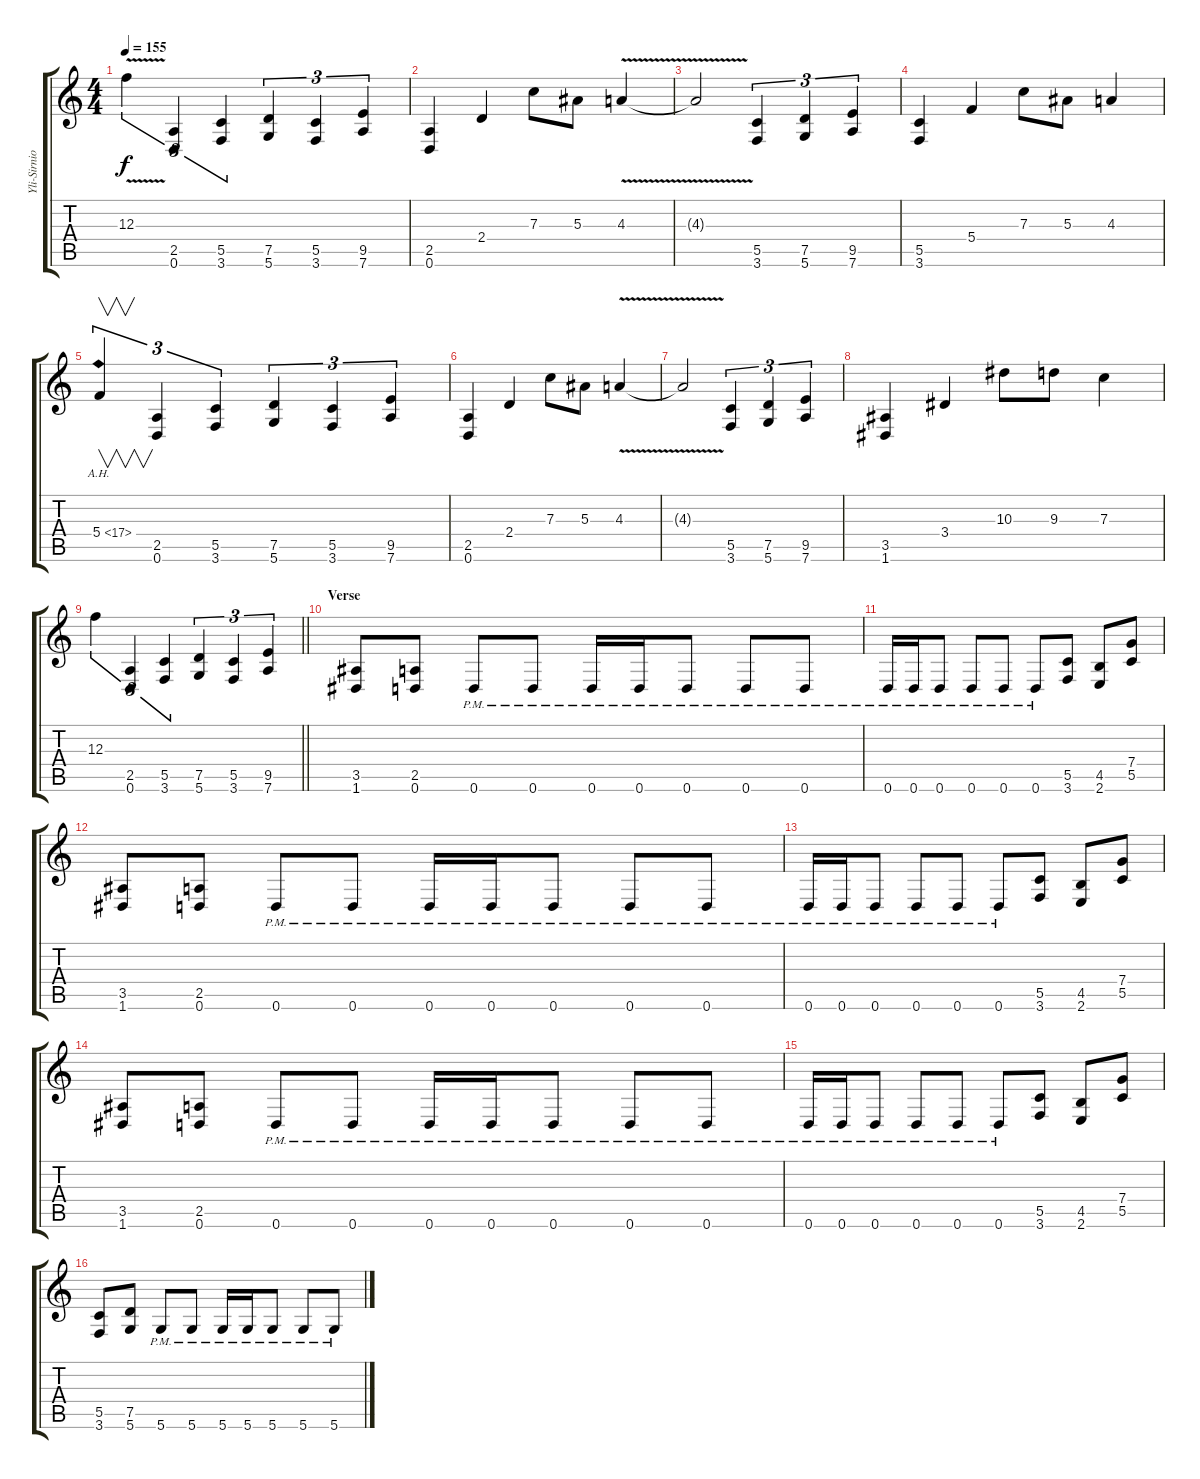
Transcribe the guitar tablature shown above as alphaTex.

\track ("Yli-Sirnio" "Yli-Sirnio") {instrument distortionguitar}
\staff {score tabs}
\tuning (D4 A3 F3 C3 G2 D2) {hide}
\ts (4 4)
\tempo 155
\clef g2
\ks c
12.3{v}.4{tu (3 2) dy f} (2.5 0.6).4{tu (3 2)} (5.5 3.6).4{tu (3 2)} (7.5 5.6).4{tu (3 2)} (5.5 3.6).4{tu (3 2)} (9.5 7.6).4{tu (3 2)} |
(2.5 0.6).4 2.4.4 7.3.8 5.3.8 4.3{v}.4 |
4.3{t}.2 (5.5 3.6).4{tu (3 2)} (7.5 5.6).4{tu (3 2)} (9.5 7.6).4{tu (3 2)} |
(5.5 3.6).4 5.4.4 7.3.8 5.3.8 4.3.4 |
5.4{ah 12}.4{v tu (3 2)} (2.5 0.6).4{tu (3 2)} (5.5 3.6).4{tu (3 2)} (7.5 5.6).4{tu (3 2)} (5.5 3.6).4{tu (3 2)} (9.5 7.6).4{tu (3 2)} |
(2.5 0.6).4 2.4.4 7.3.8 5.3.8 4.3{v}.4 |
4.3{t}.2 (5.5 3.6).4{tu (3 2)} (7.5 5.6).4{tu (3 2)} (9.5 7.6).4{tu (3 2)} |
(3.5 1.6).4 3.4.4 10.3.8 9.3.8 7.3.4 |
\barLineRight lightlight
12.3.4{tu (3 2)} (2.5 0.6).4{tu (3 2)} (5.5 3.6).4{tu (3 2)} (7.5 5.6).4{tu (3 2)} (5.5 3.6).4{tu (3 2)} (9.5 7.6).4{tu (3 2)} |
\section ("" "Verse")
(3.5 1.6).8 (2.5 0.6).8 0.6{pm}.8 0.6{pm}.8 0.6{pm}.16 0.6{pm}.16 0.6{pm}.8 0.6{pm}.8 0.6{pm}.8 |
0.6{pm}.16 0.6{pm}.16 0.6{pm}.8 0.6{pm}.8 0.6{pm}.8 0.6{pm}.8 (5.5 3.6).8 (4.5 2.6).8 (7.4 5.5).8 |
(3.5 1.6).8 (2.5 0.6).8 0.6{pm}.8 0.6{pm}.8 0.6{pm}.16 0.6{pm}.16 0.6{pm}.8 0.6{pm}.8 0.6{pm}.8 |
0.6{pm}.16 0.6{pm}.16 0.6{pm}.8 0.6{pm}.8 0.6{pm}.8 0.6{pm}.8 (5.5 3.6).8 (4.5 2.6).8 (7.4 5.5).8 |
(3.5 1.6).8 (2.5 0.6).8 0.6{pm}.8 0.6{pm}.8 0.6{pm}.16 0.6{pm}.16 0.6{pm}.8 0.6{pm}.8 0.6{pm}.8 |
0.6{pm}.16 0.6{pm}.16 0.6{pm}.8 0.6{pm}.8 0.6{pm}.8 0.6{pm}.8 (5.5 3.6).8 (4.5 2.6).8 (7.4 5.5).8 |
(5.5 3.6).8 (7.5 5.6).8 5.6{pm}.8 5.6{pm}.8 5.6{pm}.16 5.6{pm}.16 5.6{pm}.8 5.6{pm}.8 5.6{pm}.8
